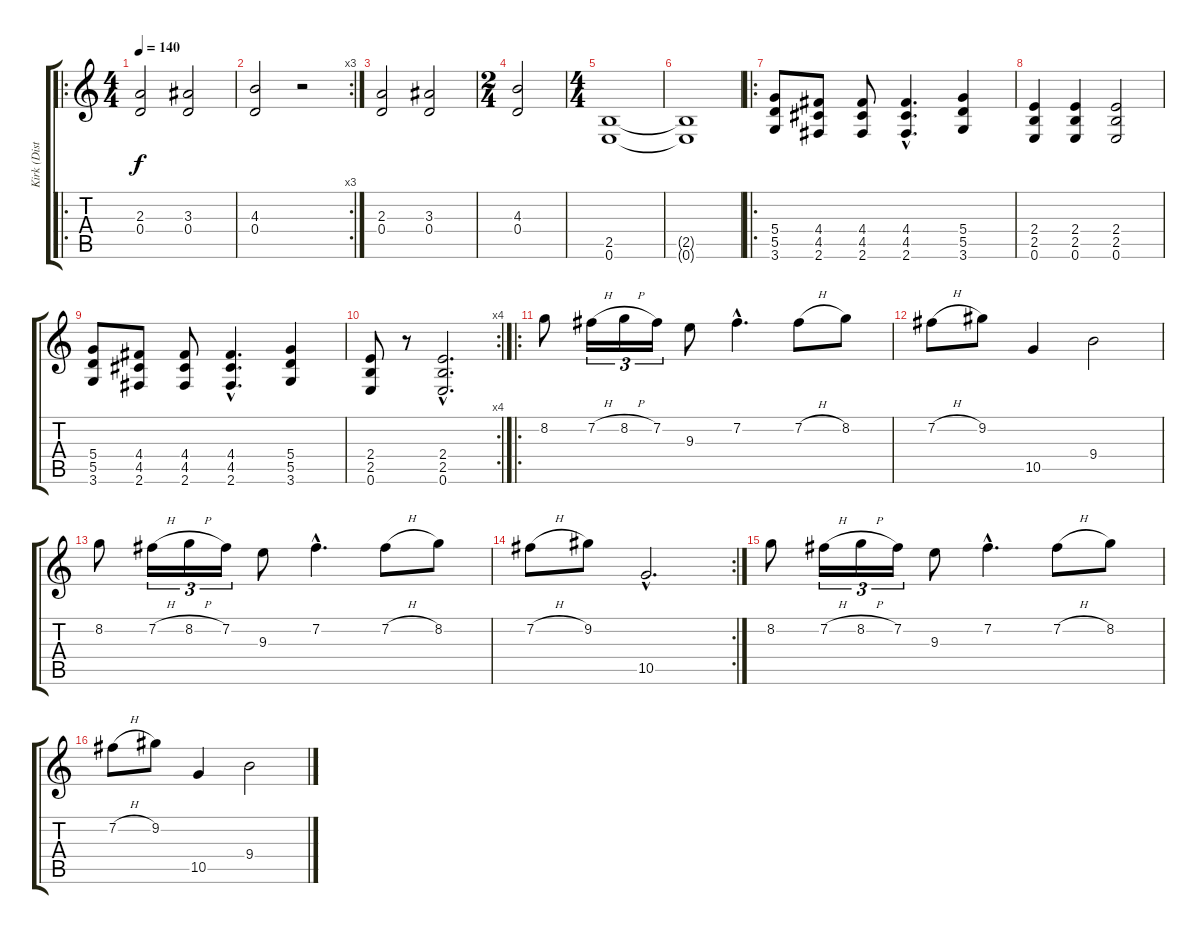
\track ("Kirk (Disto Gtr)" "Kirk (Dist") {instrument distortionguitar}
\staff {score tabs}
\tuning (E4 B3 G3 D3 A2 E2) {hide}
\ro
\ts (4 4)
\tempo 140
\clef g2
\ks c
(2.3 0.4).2{dy f} (3.3 0.4).2 |
\rc 3
(4.3 0.4).2 r.2 |
(2.3 0.4).2 (3.3 0.4).2 |
\ts (2 4)
(4.3 0.4).2 |
\ts (4 4)
(2.5 0.6).1 |
(2.5{t} 0.6{t}).1 |
\ro
(5.4 5.5 3.6).8 (4.4 4.5 2.6).8 (4.4 4.5 2.6).8 (4.4{hac} 4.5{hac} 2.6{hac}).4{d} (5.4 5.5 3.6).4 |
(2.4 2.5 0.6).4 (2.4 2.5 0.6).4 (2.4 2.5 0.6).2 |
(5.4 5.5 3.6).8 (4.4 4.5 2.6).8 (4.4 4.5 2.6).8 (4.4{hac} 4.5{hac} 2.6{hac}).4{d} (5.4 5.5 3.6).4 |
\rc 4
(2.4 2.5 0.6).8 r.8 (2.4{hac} 2.5{hac} 0.6{hac}).2{d} |
\ro
8.2.8 7.2{h}.16{tu (3 2)} 8.2{h}.16{tu (3 2)} 7.2.16{tu (3 2)} 9.3.8 7.2{hac}.4{d} 7.2{h}.8 8.2.8 |
7.2{h}.8 9.2.8 10.5.4 9.4.2 |
8.2.8 7.2{h}.16{tu (3 2)} 8.2{h}.16{tu (3 2)} 7.2.16{tu (3 2)} 9.3.8 7.2{hac}.4{d} 7.2{h}.8 8.2.8 |
\rc 2
7.2{h}.8 9.2.8 10.5{hac}.2{d} |
8.2.8 7.2{h}.16{tu (3 2)} 8.2{h}.16{tu (3 2)} 7.2.16{tu (3 2)} 9.3.8 7.2{hac}.4{d} 7.2{h}.8 8.2.8 |
7.2{h}.8 9.2.8 10.5.4 9.4.2
